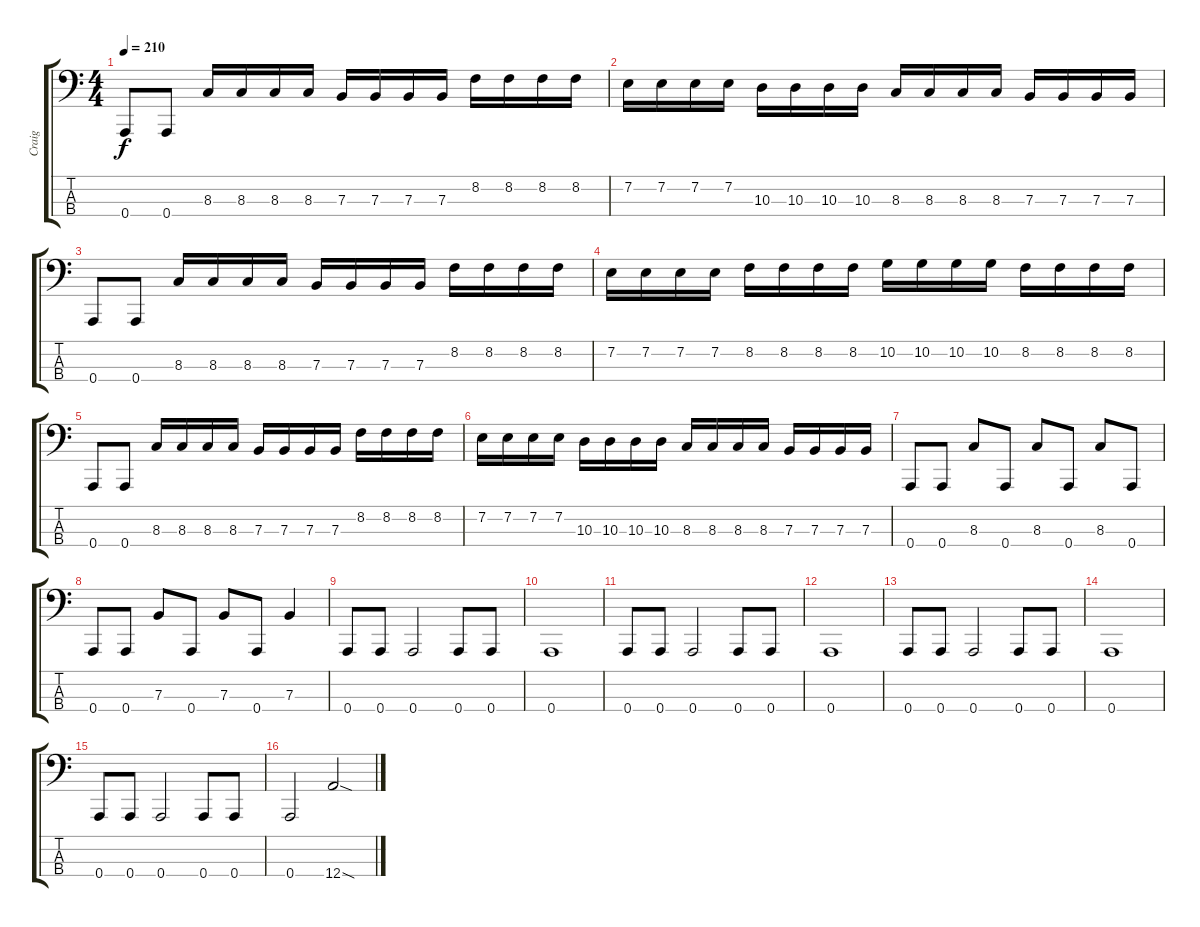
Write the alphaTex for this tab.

\track ("Craig" "Craig") {instrument electricbassfinger}
\staff {score tabs}
\tuning (D2 A1 E1 A0) {hide}
\ts (4 4)
\tempo 210
\clef f4
\ks c
0.4.8{dy f} 0.4.8 8.3.16 8.3.16 8.3.16 8.3.16 7.3.16 7.3.16 7.3.16 7.3.16 8.2.16 8.2.16 8.2.16 8.2.16 |
7.2.16 7.2.16 7.2.16 7.2.16 10.3.16 10.3.16 10.3.16 10.3.16 8.3.16 8.3.16 8.3.16 8.3.16 7.3.16 7.3.16 7.3.16 7.3.16 |
0.4.8 0.4.8 8.3.16 8.3.16 8.3.16 8.3.16 7.3.16 7.3.16 7.3.16 7.3.16 8.2.16 8.2.16 8.2.16 8.2.16 |
7.2.16 7.2.16 7.2.16 7.2.16 8.2.16 8.2.16 8.2.16 8.2.16 10.2.16 10.2.16 10.2.16 10.2.16 8.2.16 8.2.16 8.2.16 8.2.16 |
0.4.8 0.4.8 8.3.16 8.3.16 8.3.16 8.3.16 7.3.16 7.3.16 7.3.16 7.3.16 8.2.16 8.2.16 8.2.16 8.2.16 |
7.2.16 7.2.16 7.2.16 7.2.16 10.3.16 10.3.16 10.3.16 10.3.16 8.3.16 8.3.16 8.3.16 8.3.16 7.3.16 7.3.16 7.3.16 7.3.16 |
0.4.8 0.4.8 8.3.8 0.4.8 8.3.8 0.4.8 8.3.8 0.4.8 |
0.4.8 0.4.8 7.3.8 0.4.8 7.3.8 0.4.8 7.3.4 |
0.4.8 0.4.8 0.4.2 0.4.8 0.4.8 |
0.4.1 |
0.4.8 0.4.8 0.4.2 0.4.8 0.4.8 |
0.4.1 |
0.4.8 0.4.8 0.4.2 0.4.8 0.4.8 |
0.4.1 |
0.4.8 0.4.8 0.4.2 0.4.8 0.4.8 |
0.4.2 12.4{sod}.2
